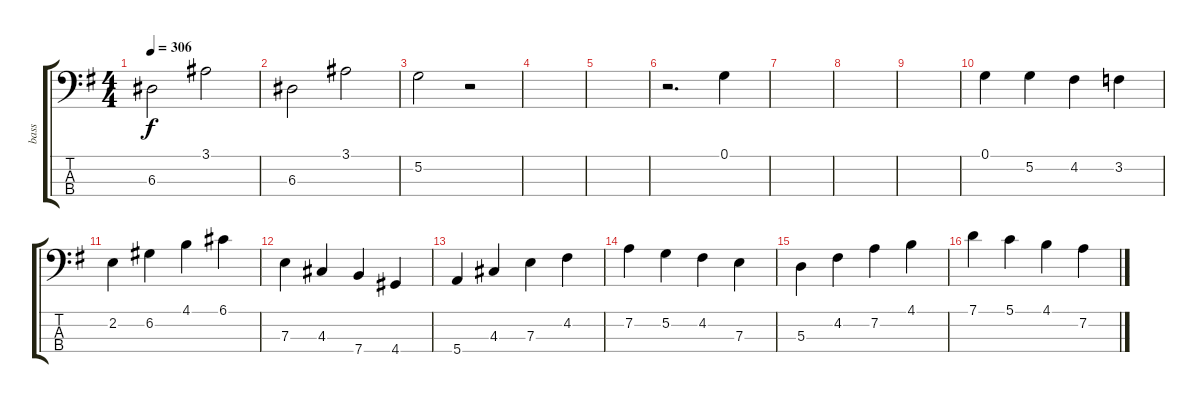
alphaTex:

\track ("bass" "bass") {instrument electricbassfinger}
\staff {score tabs}
\tuning (G2 D2 A1 E1) {hide}
\ts (4 4)
\tempo 306
\clef f4
\ks g
6.3.2{dy f} 3.1.2 |
6.3.2 3.1.2 |
5.2.2 r.2 |
|
|
r.2{d} 0.1.4 |
|
|
|
0.1.4 5.2.4 4.2.4 3.2.4 |
2.2.4 6.2.4 4.1.4 6.1.4 |
7.3.4 4.3.4 7.4.4 4.4.4 |
5.4.4 4.3.4 7.3.4 4.2.4 |
7.2.4 5.2.4 4.2.4 7.3.4 |
5.3.4 4.2.4 7.2.4 4.1.4 |
7.1.4 5.1.4 4.1.4 7.2.4
